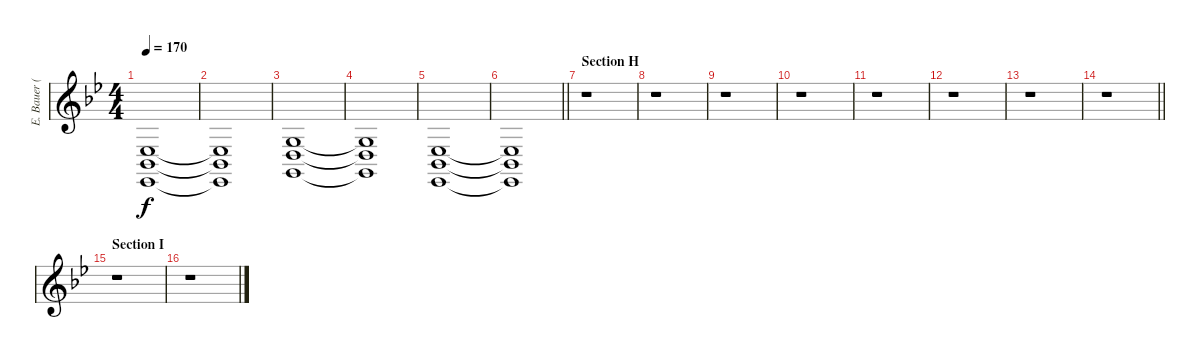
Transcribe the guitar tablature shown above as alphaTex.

\track ("E. Bauer (Keyboard)" "E. Bauer (") {instrument stringensemble1}
\staff {score}
\tuning (E4 B3 G3 D3 A2 E2 B1) {hide}
\ts (4 4)
\tempo 170
\clef g2
\ks gminor
(6.5 6.6 4.7).1{dy f} |
(6.5{t} 6.6{t} 4.7{t}).1 |
(5.4 5.5 3.6).1 |
(5.4{t} 5.5{t} 3.6{t}).1 |
(6.5 6.6 4.7).1 |
\barLineRight lightlight
(6.5{t} 6.6{t} 4.7{t}).1 |
\section ("" "Section H")
r.1 |
r.1 |
r.1 |
r.1 |
r.1 |
r.1 |
r.1 |
\barLineRight lightlight
r.1 |
\section ("" "Section I")
r.1 |
r.1
